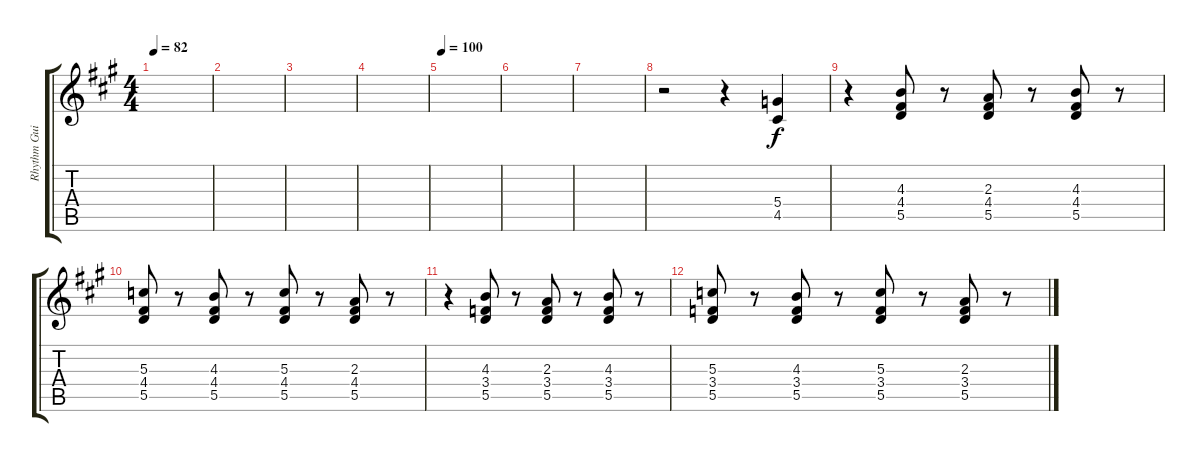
\track ("Rhythm Guitars" "Rhythm Gui") {instrument electricguitarjazz}
\staff {score tabs}
\tuning (E4 B3 G3 D3 A2 E2) {hide}
\ts (4 4)
\tempo 82
\clef g2
\ks a
|
|
|
|
\tempo 100
|
|
|
r.2 r.4 (5.4 4.5).4 |
r.4 (4.3 4.4 5.5).8 r.8 (2.3 4.4 5.5).8 r.8 (4.3 4.4 5.5).8 r.8 |
(5.3 4.4 5.5).8 r.8 (4.3 4.4 5.5).8 r.8 (5.3 4.4 5.5).8 r.8 (2.3 4.4 5.5).8 r.8 |
r.4 (4.3 3.4 5.5).8 r.8 (2.3 3.4 5.5).8 r.8 (4.3 3.4 5.5).8 r.8 |
(5.3 3.4 5.5).8 r.8 (4.3 3.4 5.5).8 r.8 (5.3 3.4 5.5).8 r.8 (2.3 3.4 5.5).8 r.8
